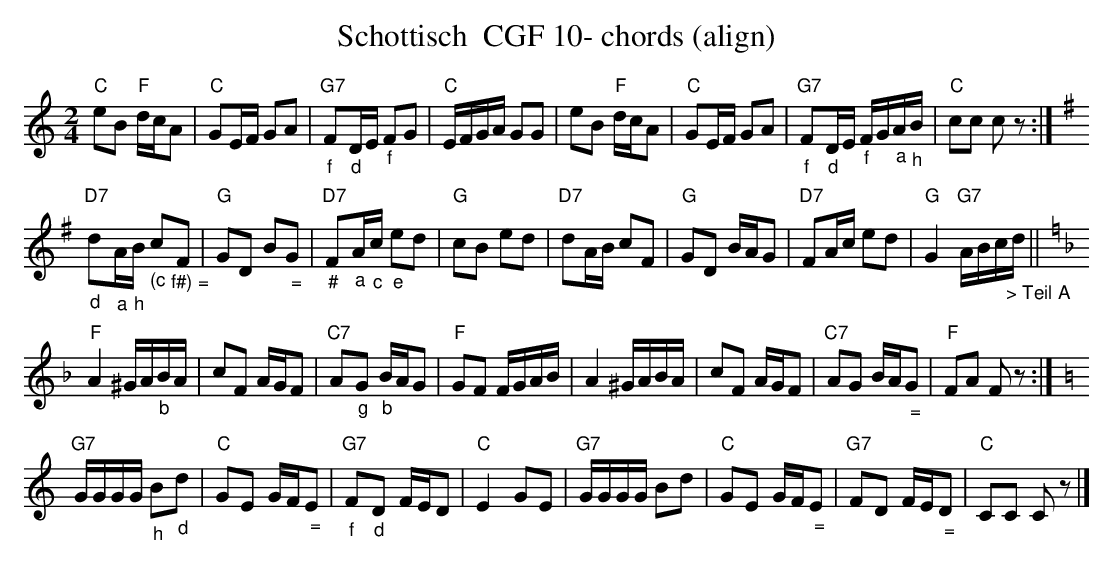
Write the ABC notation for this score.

X:1
T:Schottisch  CGF 10- chords (align)
M:2/4
L:1/16
K:Cmaj%%MIDI gchordon
"C"e2B2 "F"dcA2 | "C"G2EF G2A2 | "G7""_f"F2"_d"DE "_f"F2G2 | "C"EFGA G2G2 | e2B2 "F"dcA2 | "C"G2EF G2A2 | "G7""_f"F2"_d"DE "_f"FG"_a"A"_h"B | \
"C"c2c2 c2z2 :| [K:Gmaj]
 "D7""_d"d2"_a"A"_h"B "_(c"c2"_f#) ="F2 | "G"G2D2 B2"_ ="G2 | "D7""_#"F2"_a"A"_c"c "_e"e2d2 | "G"c2B2 e2d2 | "D7"d2AB c2F2 | "G"G2D2 BAG2 | \
"D7"F2Ac e2d2 | "G"G4 "G7"ABc"_> Teil A"d || [K:Fmaj]
 "F"A4 ^GA"_b"BA | c2F2 AGF2 | "C7"A2"_g"G2 "_b"BAG2 | "F"G2F2 FGAB | \
A4 ^GABA | c2F2 AGF2 | "C7"A2G2 BA"_ ="G2 | "F"F2A2 F2z2 :| [K:Cmaj]
 "G7"GGGG "_h"B2"_d"d2 | "C"G2E2 GF"_ ="E2 | \
"G7""_f"F2"_d"D2 FED2 | "C"E4G2E2 | "G7"GGGG B2d2 | "C"G2E2 GF"_ ="E2 | "G7"F2D2 FE"_ ="D2 | "C"C2C2 C2z2 |]
